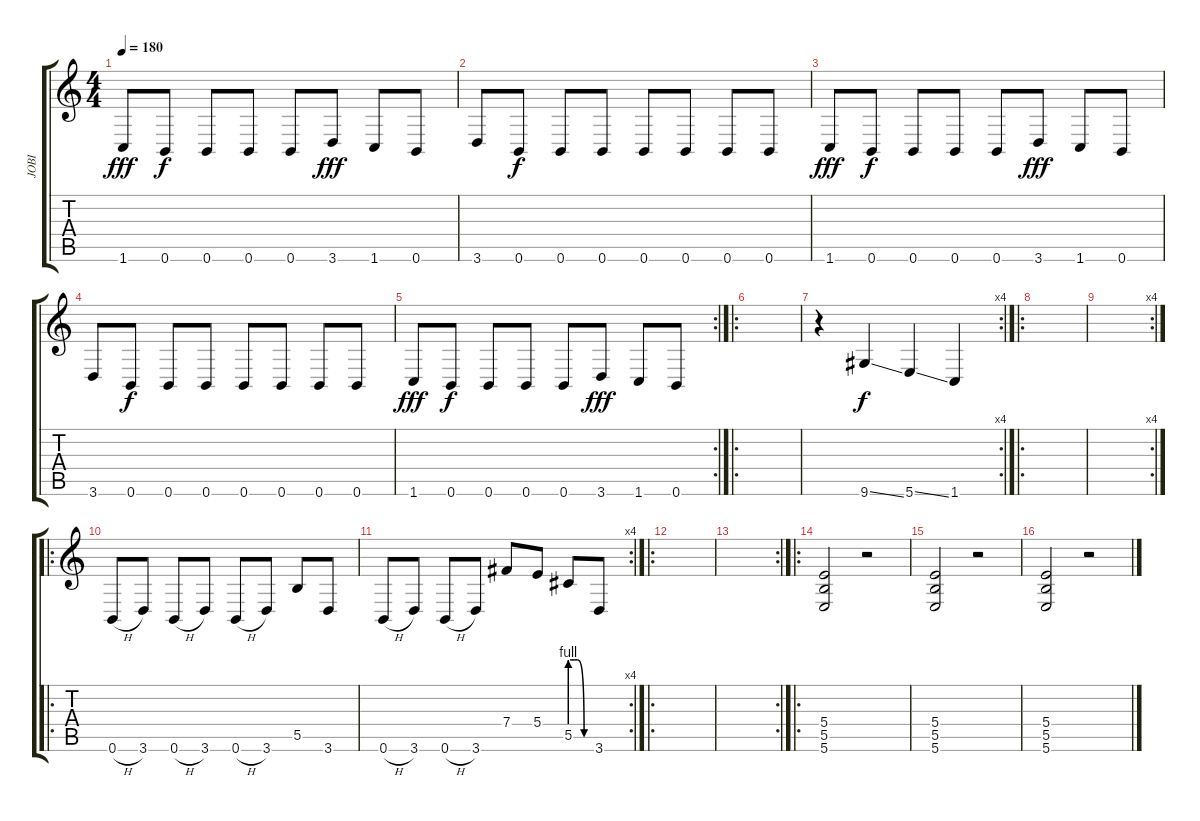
\track ("JOBI" "JOBI") {instrument distortionguitar}
\staff {score tabs}
\tuning (Db4 Ab3 E3 B2 Gb2 B1) {hide}
\ts (4 4)
\tempo 180
\clef g2
\ks c
1.6.8{dy fff} 0.6.8{dy f} 0.6.8 0.6.8 0.6.8 3.6.8{dy fff} 1.6.8 0.6.8 |
3.6.8 0.6.8{dy f} 0.6.8 0.6.8 0.6.8 0.6.8 0.6.8 0.6.8 |
1.6.8{dy fff} 0.6.8{dy f} 0.6.8 0.6.8 0.6.8 3.6.8{dy fff} 1.6.8 0.6.8 |
3.6.8 0.6.8{dy f} 0.6.8 0.6.8 0.6.8 0.6.8 0.6.8 0.6.8 |
\rc 2
1.6.8{dy fff} 0.6.8{dy f} 0.6.8 0.6.8 0.6.8 3.6.8{dy fff} 1.6.8 0.6.8 |
\ro
|
\rc 4
r.4 9.6{ss}.4{dy f} 5.6{ss}.4 1.6.4 |
\ro
|
\rc 4
|
\ro
0.6{h}.8 3.6.8 0.6{h}.8 3.6.8 0.6{h}.8 3.6.8 5.5.8 3.6.8 |
\rc 4
0.6{h}.8 3.6.8 0.6{h}.8 3.6.8 7.4.8 5.4.8 5.5{be (custom 0 4 20 4 40 0 60 0)}.8 3.6.8 |
\ro
|
\rc 2
|
\ro
(5.4 5.5 5.6).2 r.2 |
(5.4 5.5 5.6).2 r.2 |
(5.4 5.5 5.6).2 r.2
